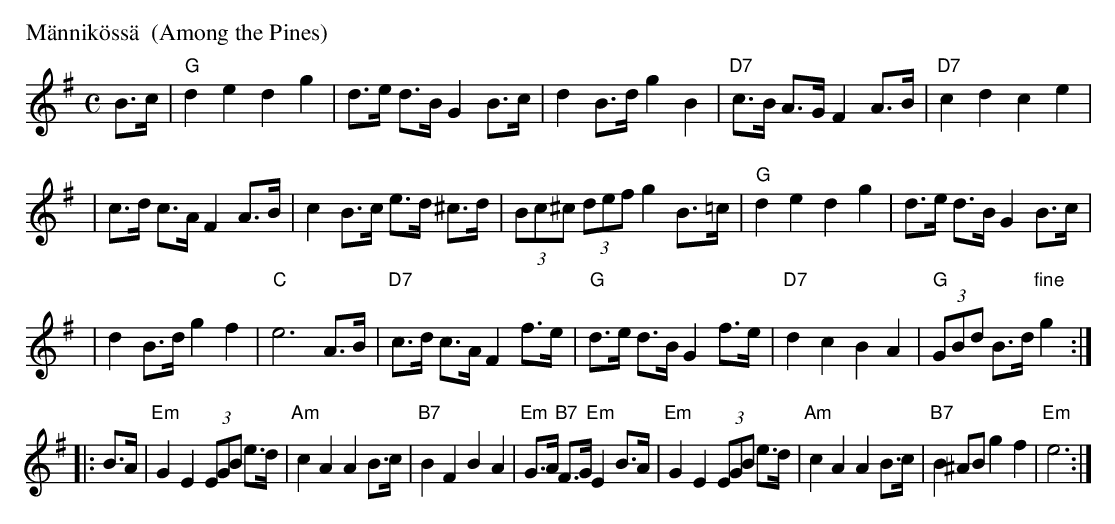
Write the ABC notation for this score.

X:1
P: M\"annik\"oss\"a  (Among the Pines)
M: C
L: 1/8
K: G
   B>c \
| "G"d2 e2 d2 g2 | d>e d>B G2 B>c | d2 B>d g2 B2 | "D7"c>B A>G F2 A>B | "D7"c2 d2 c2 e2 |
| c>d c>A F2 A>B | c2 B>c e>d ^c>d | (3Bc^c (3def g2 B>=c | "G"d2 e2 d2 g2 | d>e d>B G2 B>c |
| d2 B>d g2 f2 | "C"e6 A>B | "D7"c>d c>A F2 f>e | "G"d>e d>B G2 f>e | "D7"d2 c2 B2 A2 | "G"(3GBd B>d "fine"g2 :|
|: B>A \
| "Em"G2 E2 (3EGB e>d | "Am"c2 A2 A2 B>c | "B7"B2 F2 B2 A2 | "Em"G>A "B7"F>G "Em"E2 B>A \
| "Em"G2 E2 (3EGB e>d | "Am"c2 A2 A2 B>c | "B7"B2 ^AB g2 f2 | "Em"e6 :|
